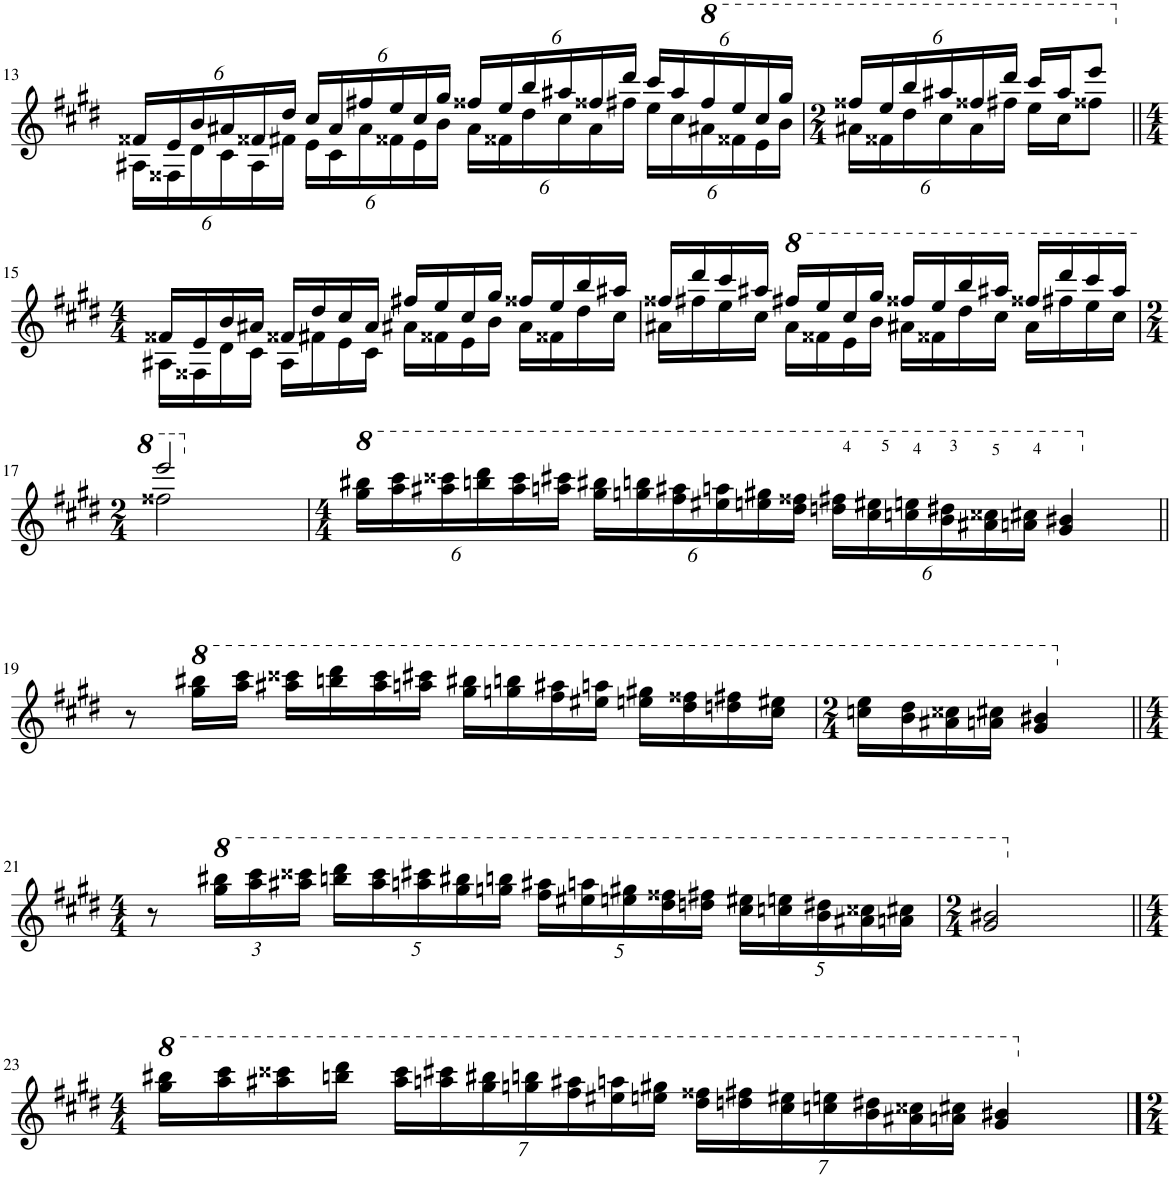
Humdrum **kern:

**kern
*part1
*staff1
*I"Piano
*I'Pno.
!!LO:PB:g=z
*clefG2
*k[f#c#g#d#]
*M4/4
*Xbrackettup
=13
*^
24f##X/LL	24A#X\LL
24e/	24F##X\
24b/	24d#\
24a#X/	24c#\
24f##X/	24A#\
24dd#/JJ	24f#X\JJ
24cc#/LL	24e\LL
24a#/	24c#\
24ff#X/	24a#\
24ee/	24f##X\
24cc#/	24e\
24gg#/JJ	24b\JJ
24ff##X/LL	24a#\LL
24ee/	24f##X\
24bb/	24dd#\
24aa#X/	24cc#\
24ff##X/	24a#\
24ddd#/JJ	24ff#X\JJ
24ccc#/LL	24ee\LL
24aa#/	24cc#\
*8va	*
24fff#/	24aa#X\
24eee/	24ff##X\
24ccc#/	24ee\
24ggg#/JJ	24bb\JJ
=14	=14
*M2/4	*
24fff##X/LL	24aa#X\LL
24eee/	24ff##X\
24bbb/	24ddd#\
24aaa#X/	24ccc#\
24fff##X/	24aa#\
24dddd#/JJ	24fff#X\JJ
16cccc#/LL	16eee\LL
16aaa#/J	16ccc#\J
8eeee/J	8fff##X\J
!!LO:LB:g=z	!!
=15||	=15||
*M4/4	*
*X8va	*
16f##X/LL	16A#X\LL
16e/	16F##X\
16b/	16d#\
16a#X/JJ	16c#\JJ
16f##X/LL	16A#\LL
16dd#/	16f#X\
16cc#/	16e\
16a#/JJ	16c#\JJ
16ff#X/LL	16a#X\LL
16ee/	16f##X\
16cc#/	16e\
16gg#/JJ	16b\JJ
16ff##X/LL	16a#\LL
16ee/	16f##X\
16bb/	16dd#\
16aa#X/JJ	16cc#\JJ
=16	=16
16ff##X/LL	16a#X\LL
16ddd#/	16ff#X\
16ccc#/	16ee\
16aa#X/JJ	16cc#\JJ
*8va	*
16fff#X/LL	16aa#\LL
16eee/	16ff##X\
16ccc#/	16ee\
16ggg#/JJ	16bb\JJ
16fff##X/LL	16aa#X\LL
16eee/	16ff##X\
16bbb/	16ddd#\
16aaa#X/JJ	16ccc#\JJ
16fff##X/LL	16aa#\LL
16dddd#/	16fff#X\
16cccc#/	16eee\
16aaa#/JJ	16ccc#\JJ
!!LO:LB:g=z	!!
=17	=17
*M2/4	*
2eeee/	2fff##X\
*v	*v
=18
*M4/4
*X8va
*8va
24ggg#\ 24bbb#X\LL
24aaa\ 24cccc#\
24aaa#X\ 24cccc##X\
24bbbn\ 24dddd#\
24aaa#\ 24cccc##\
24aaan\ 24cccc#X\JJ
24ggg#\ 24bbb#X\LL
24gggn\ 24bbbn\
24fff#\ 24aaa#X\
24eee#X\ 24aaan\
24eeen\ 24ggg#X\
24ddd#\ 24fff##X\JJ
24dddn\ 24fff#X\LL
24ccc#\ 24eee#X\
24cccn\ 24eeen\
24bb\ 24ddd#X\
24aa#X\ 24ccc##X\
24aan\ 24ccc#X\JJ
4gg#/ 4bb#X/
!!LO:LB:g=z
=19||
*X8va
8r
*8va
16ggg#\ 16bbb#X\LL
16aaa\ 16cccc#\JJ
16aaa#X\ 16cccc##X\LL
16bbbn\ 16dddd#\
16aaa#\ 16cccc##\
16aaan\ 16cccc#X\JJ
16ggg#\ 16bbb#X\LL
16gggn\ 16bbbn\
16fff#\ 16aaa#X\
16eee#X\ 16aaan\JJ
16eeen\ 16ggg#X\LL
16ddd#\ 16fff##X\
16dddn\ 16fff#X\
16ccc#\ 16eee#X\JJ
=20
*M2/4
16cccn\ 16eee\LL
16bb\ 16ddd#\
16aa#X\ 16ccc##X\
16aan\ 16ccc#X\JJ
4gg#/ 4bb#X/
!!LO:LB:g=z
=21||
*M4/4
*X8va
8r
*8va
24ggg#\ 24bbb#X\LL
24aaa\ 24cccc#\
24aaa#X\ 24cccc##X\JJ
20bbbn\ 20dddd#\LL
20aaa#\ 20cccc##\
20aaan\ 20cccc#X\
20ggg#\ 20bbb#X\
20gggn\ 20bbbn\JJ
20fff#\ 20aaa#X\LL
20eee#X\ 20aaan\
20eeen\ 20ggg#X\
20ddd#\ 20fff##X\
20dddn\ 20fff#X\JJ
20ccc#\ 20eee#X\LL
20cccn\ 20eeen\
20bb\ 20ddd#X\
20aa#X\ 20ccc##X\
20aan\ 20ccc#X\JJ
=22
*M2/4
2gg#/ 2bb#X/
!!LO:LB:g=z
=23||
*M4/4
*X8va
*8va
16ggg#\ 16bbb#X\LL
16aaa\ 16cccc#\
16aaa#X\ 16cccc##X\
16bbbn\ 16dddd#\JJ
28aaa#\ 28cccc##\LL
28aaan\ 28cccc#X\
28ggg#\ 28bbb#X\
28gggn\ 28bbbn\
28fff#\ 28aaa#X\
28eee#X\ 28aaan\
28eeen\ 28ggg#X\JJ
28ddd#\ 28fff##X\LL
28dddn\ 28fff#X\
28ccc#\ 28eee#X\
28cccn\ 28eeen\
28bb\ 28ddd#X\
28aa#X\ 28ccc##X\
28aan\ 28ccc#X\JJ
4gg#/ 4bb#X/
*X8va
==
*-
